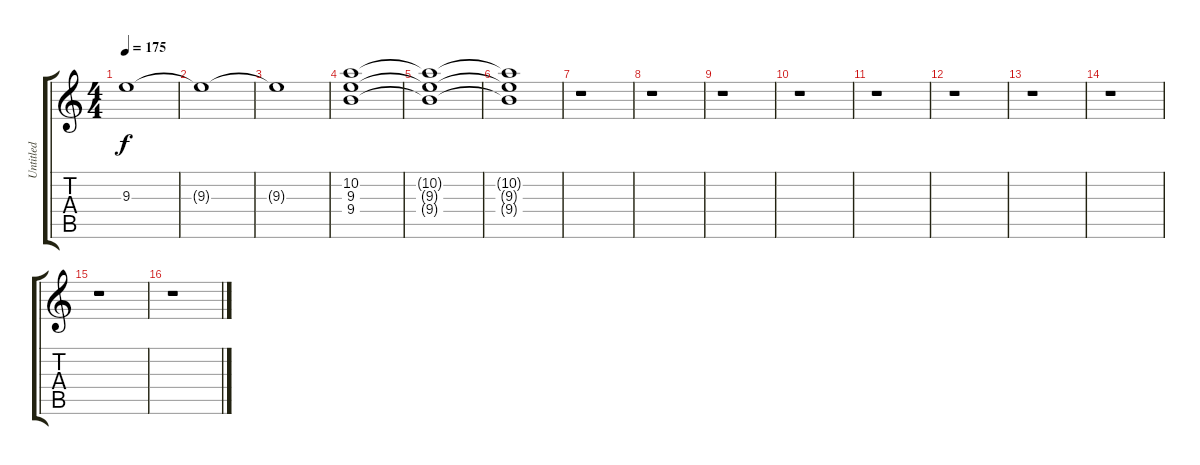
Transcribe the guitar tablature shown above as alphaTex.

\track ("Untitled" "Untitled") {instrument overdrivenguitar}
\staff {score tabs}
\tuning (E4 B3 G3 D3 A2 E2) {hide}
\ts (4 4)
\tempo 175
\clef g2
\ks c
9.3{t}.1{dy f} |
9.3{t}.1 |
9.3{t}.1 |
(10.2 9.3 9.4).1 |
(10.2{t} 9.3{t} 9.4{t}).1 |
(10.2{t} 9.3{t} 9.4{t}).1 |
r.1 |
r.1 |
r.1 |
r.1 |
r.1 |
r.1 |
r.1 |
r.1 |
r.1 |
r.1
